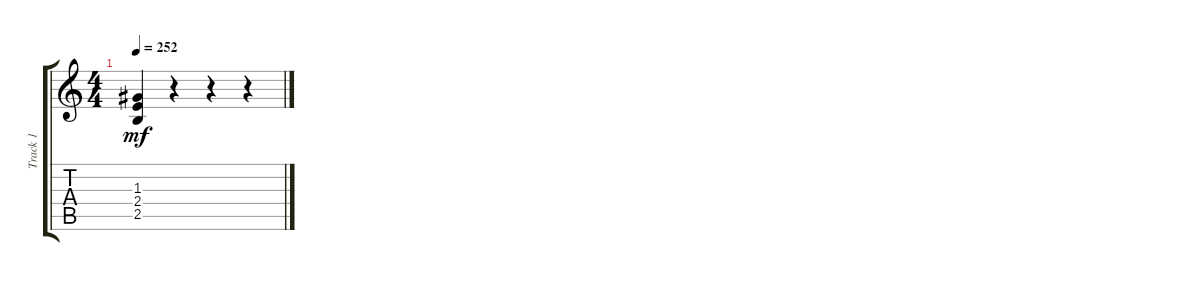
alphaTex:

\track ("Track 1" "Track 1") {instrument distortionguitar}
\staff {score tabs}
\tuning (E4 B3 G3 D3 A2 E2) {hide}
\ts (4 4)
\tempo 252
\clef g2
\ks c
(1.3 2.4 2.5).4{dy mf} r.4 r.4 r.4
